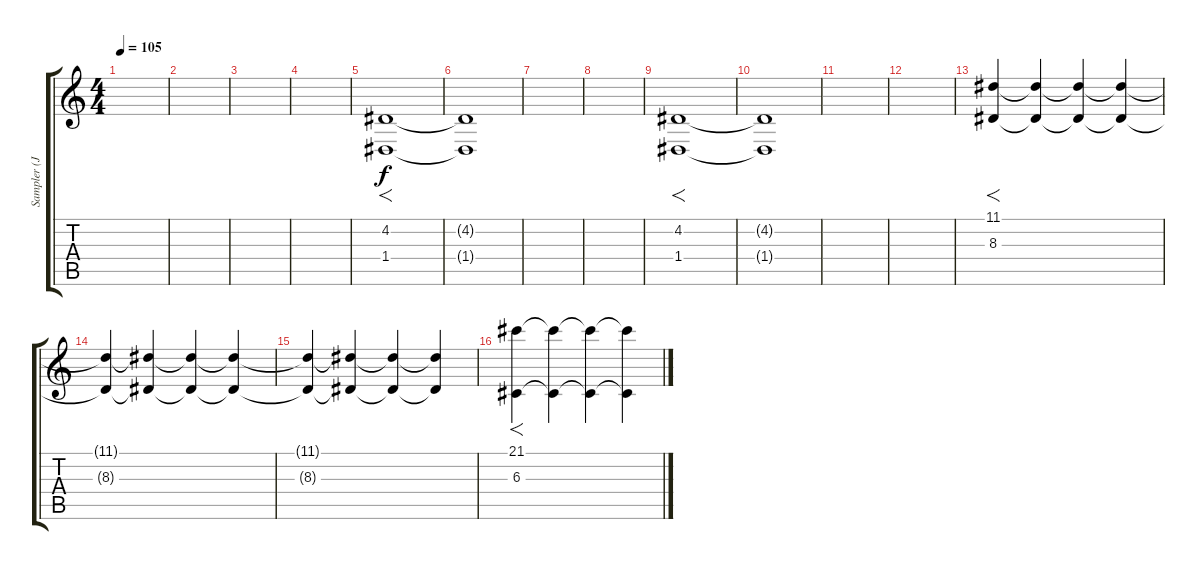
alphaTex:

\track ("Sampler (Joseph Hahn)" "Sampler (J") {instrument pad2warm}
\staff {score tabs}
\tuning (E4 B3 G3 D3 A2 E2) {hide}
\ts (4 4)
\tempo 105
\clef g2
\ks c
|
|
|
|
(4.2 1.4).1{f} |
(4.2{t} 1.4{t}).1 |
|
|
(4.2 1.4).1{f} |
(4.2{t} 1.4{t}).1 |
|
|
(11.1 8.3).4{f volume 14 instrument stringensemble1} (11.1{t} 8.3{t}).4 (11.1{t} 8.3{t}).4 (11.1{t} 8.3{t}).4 |
(11.1{t} 8.3{t}).4{volume 15} (11.1{t} 8.3{t}).4 (11.1{t} 8.3{t}).4{volume 16} (11.1{t} 8.3{t}).4 |
(11.1{t} 8.3{t}).4 (11.1{t} 8.3{t}).4 (11.1{t} 8.3{t}).4 (11.1{t} 8.3{t}).4 |
(21.1 6.3).4{f} (21.1{t} 6.3{t}).4 (21.1{t} 6.3{t}).4 (21.1{t} 6.3{t}).4
